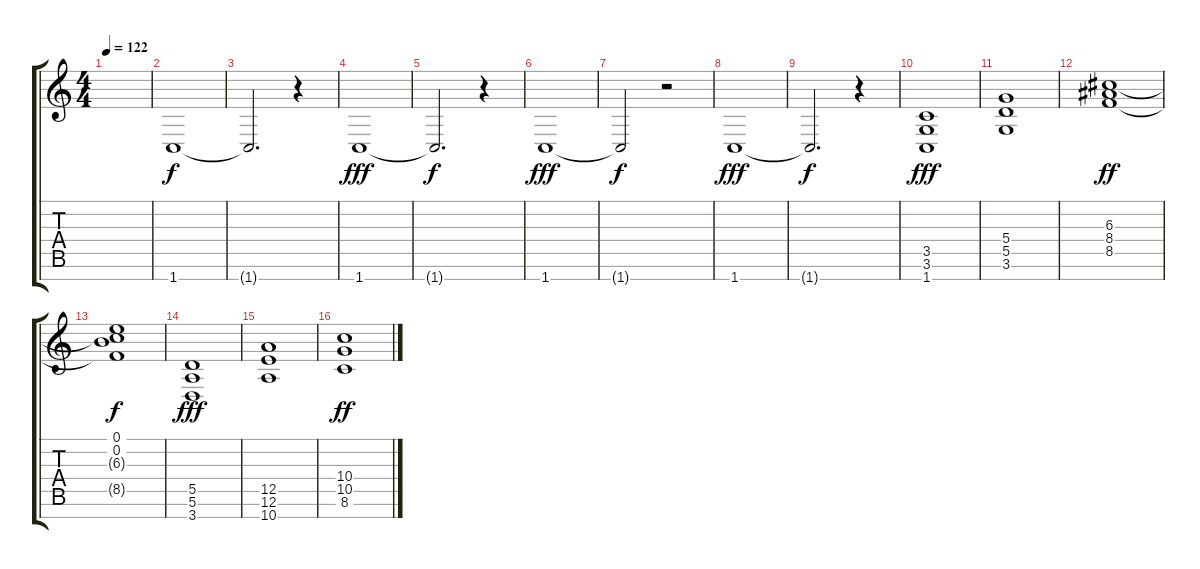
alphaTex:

\track "" {solo instrument distortionguitar}
\staff {score tabs}
\tuning (E4 B3 G3 D3 A2 E2 B1) {hide}
\ts (4 4)
\tempo 122
\clef g2
\ks c
|
1.7.1 |
1.7{t}.2{d dy f} r.4 |
1.7.1{dy fff} |
1.7{t}.2{d dy f} r.4 |
1.7.1{dy fff} |
1.7{t}.2{dy f} r.2 |
1.7.1{dy fff} |
1.7{t}.2{d dy f} r.4 |
(3.5 3.6 1.7).1{dy fff} |
(5.4 5.5 3.6).1 |
(6.3 8.4 8.5).1{dy ff} |
(0.1 0.2 6.3{t} 8.5{t}).1{dy f} |
(5.5 5.6 3.7).1{dy fff} |
(12.5 12.6 10.7).1 |
(10.4 10.5 8.6).1{dy ff}
